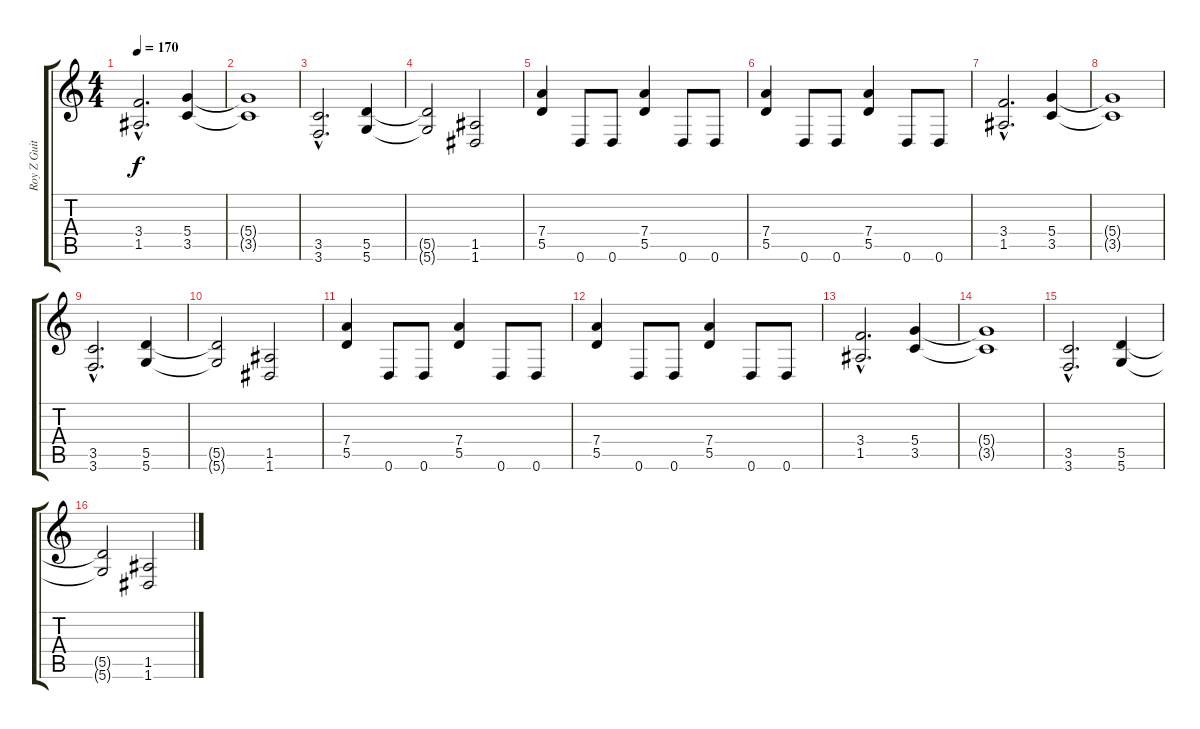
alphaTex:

\track ("Roy Z Guitar 01" "Roy Z Guit") {instrument distortionguitar}
\staff {score tabs}
\tuning (E4 B3 G3 D3 A2 D2) {hide}
\ts (4 4)
\tempo 170
\clef g2
\ks c
(3.4{hac} 1.5{hac}).2{d dy f} (5.4 3.5).4 |
(5.4{t} 3.5{t}).1 |
(3.5{hac} 3.6{hac}).2{d} (5.5 5.6).4 |
(5.5{t} 5.6{t}).2 (1.5 1.6).2 |
(7.4 5.5).4 0.6.8 0.6.8 (7.4 5.5).4 0.6.8 0.6.8 |
(7.4 5.5).4 0.6.8 0.6.8 (7.4 5.5).4 0.6.8 0.6.8 |
(3.4{hac} 1.5{hac}).2{d} (5.4 3.5).4 |
(5.4{t} 3.5{t}).1 |
(3.5{hac} 3.6{hac}).2{d} (5.5 5.6).4 |
(5.5{t} 5.6{t}).2 (1.5 1.6).2 |
(7.4 5.5).4 0.6.8 0.6.8 (7.4 5.5).4 0.6.8 0.6.8 |
(7.4 5.5).4 0.6.8 0.6.8 (7.4 5.5).4 0.6.8 0.6.8 |
(3.4{hac} 1.5{hac}).2{d} (5.4 3.5).4 |
(5.4{t} 3.5{t}).1 |
(3.5{hac} 3.6{hac}).2{d} (5.5 5.6).4 |
(5.5{t} 5.6{t}).2 (1.5 1.6).2
